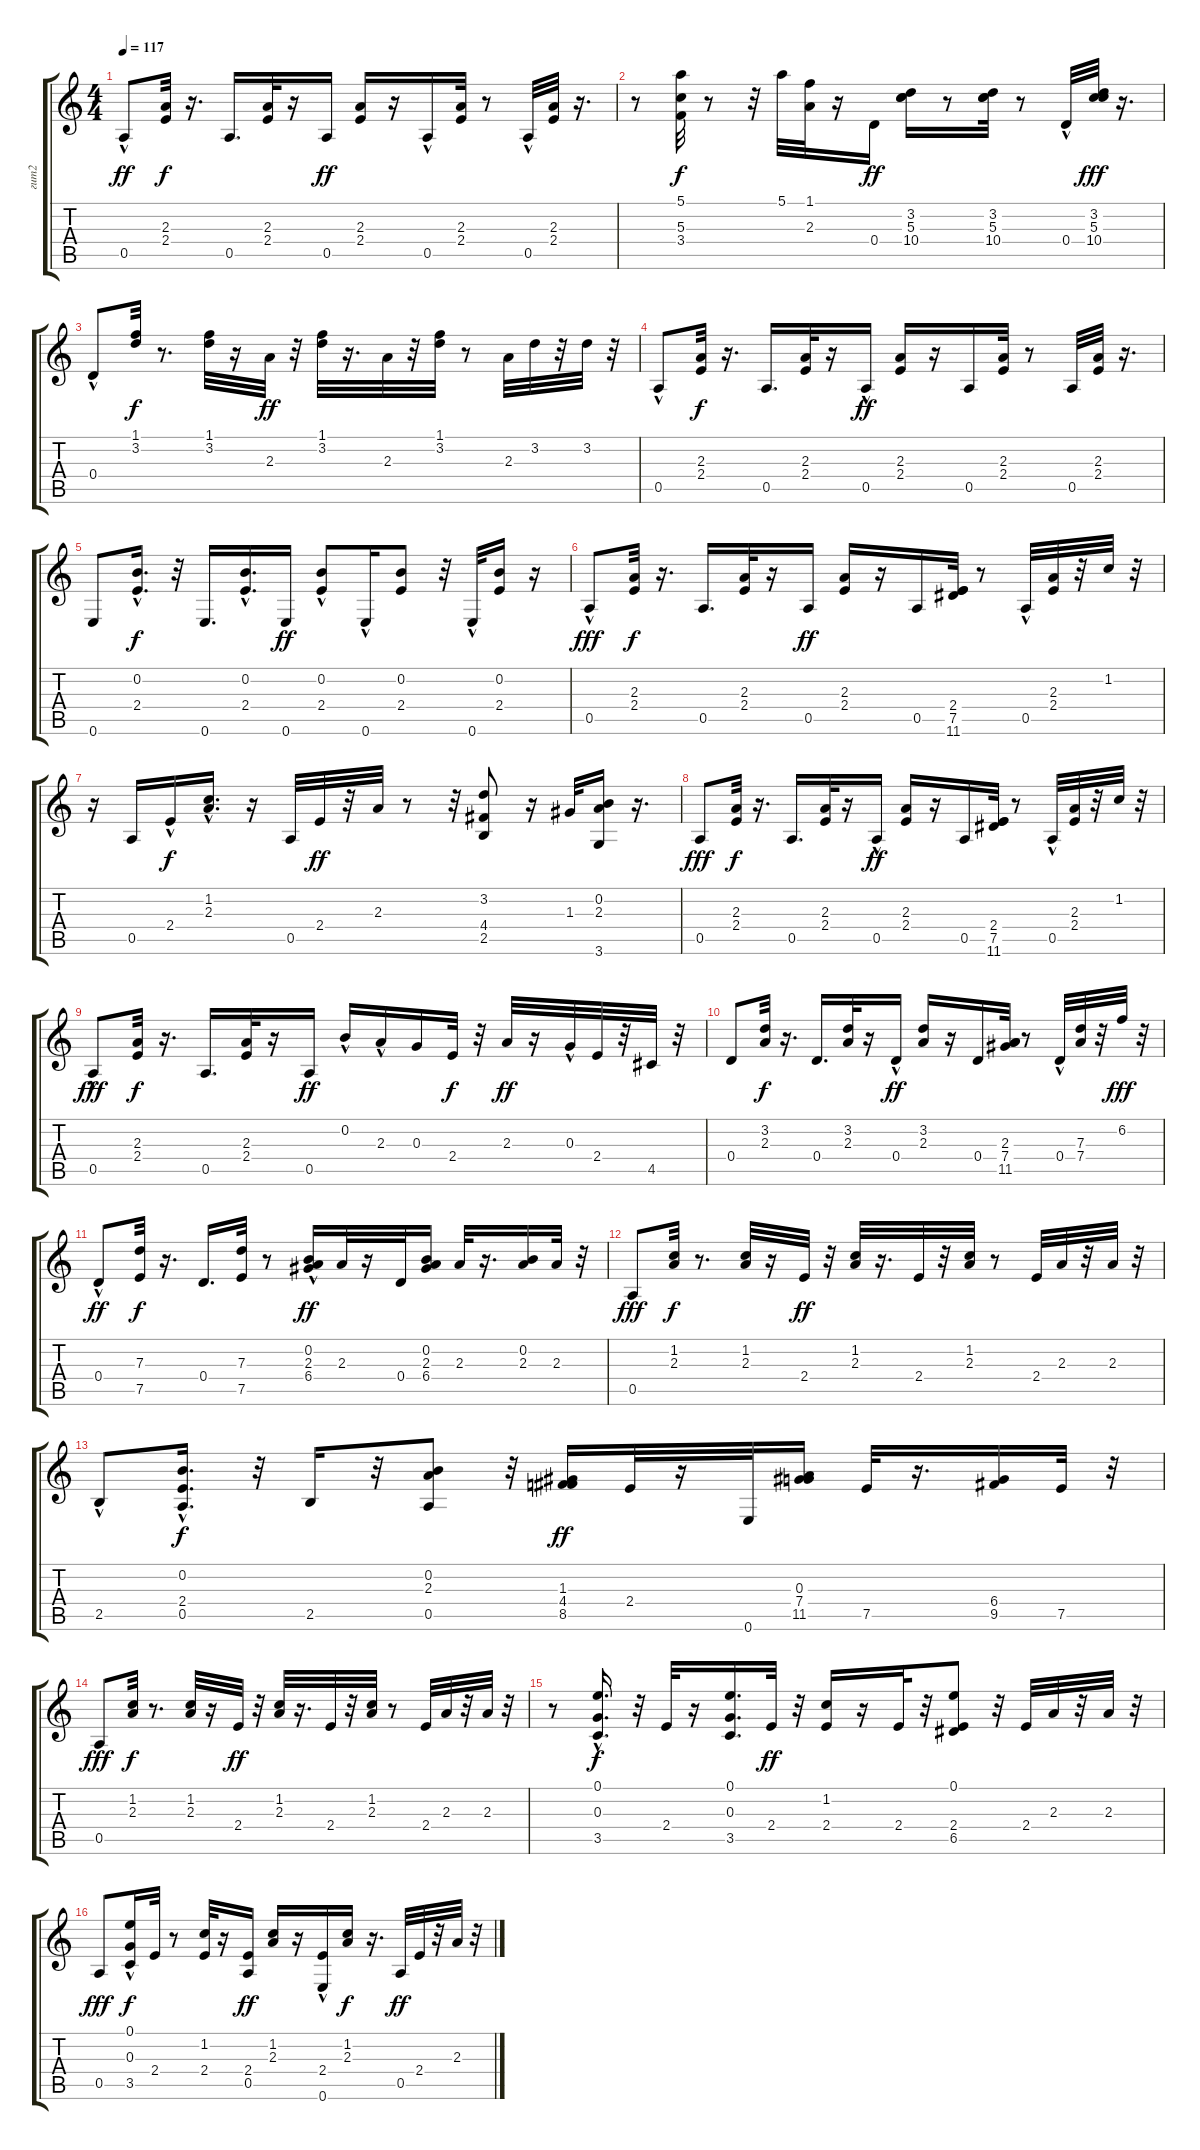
\track ("гит2" "гит2") {instrument acousticguitarsteel}
\staff {score tabs}
\tuning (E4 B3 G3 D3 A2 E2) {hide}
\ts (4 4)
\tempo 117
\clef g2
\ks c
0.5{hac}.8{dy ff volume 14} (2.3 2.4).32{dy f volume 15} r.16{d} 0.5.16{d volume 15} (2.3 2.4).32{volume 16} r.16 0.5.16{dy ff} (2.3 2.4).16 r.16 0.5{hac}.16 (2.3 2.4).32 r.8 0.5{hac}.32 (2.3 2.4).32 r.16{d} |
r.8 (5.1 5.3 3.4).32{dy f} r.8 r.32 5.1.32 (1.1 2.3).32 r.16 0.4.16{dy ff} (3.2 5.3 10.4).16 r.8 (3.2 5.3 10.4).32 r.8 0.4{hac}.32 (3.2 5.3 10.4).32{dy fff} r.16{d} |
0.4{hac}.8 (1.1 3.2).32{dy f} r.8{d} (1.1 3.2).32 r.16 2.3.32{dy ff} r.32 (1.1 3.2).32 r.16{d} 2.3.32 r.32 (1.1 3.2).32 r.8 2.3.32 3.2.32 r.32 3.2.32 r.32 |
0.5{hac}.8 (2.3 2.4).32{dy f} r.16{d} 0.5.16{d} (2.3 2.4).32 r.16 0.5{hac}.16{dy ff} (2.3 2.4).16 r.16 0.5.16 (2.3 2.4).32 r.8 0.5.32 (2.3 2.4).32 r.16{d} |
0.6.8 (0.2{hac} 2.4).16{d dy f} r.32 0.6.16{d} (0.2{hac} 2.4).16{d} 0.6.16{dy ff} (0.2{hac} 2.4).8 0.6{hac}.16 (0.2 2.4).8 r.32 0.6{hac}.32 (0.2 2.4).16 r.16 |
0.5{hac}.8{dy fff} (2.3 2.4).32{dy f} r.16{d} 0.5.16{d} (2.3 2.4).32 r.16 0.5.16{dy ff} (2.3 2.4).16 r.16 0.5.16 (2.4 7.5 11.6).32 r.8 0.5{hac}.32 (2.3 2.4).32 r.32 1.2.32 r.32 |
r.16 0.5.16 2.4{hac}.16{dy f volume 14} (1.2{hac} 2.3{hac}).16{d volume 13} r.16 0.5.32{volume 12} 2.4.32{dy ff volume 12} r.32 2.3.32 r.8 r.32 (3.2 4.4 2.5).8 r.16 1.3.32 (0.2 2.3 3.6).16 r.16{d} |
0.5.8{dy fff} (2.3 2.4).32{dy f} r.16{d} 0.5.16{d} (2.3 2.4).32 r.16 0.5{hac}.16{dy ff} (2.3 2.4).16 r.16 0.5.16 (2.4 7.5 11.6).32 r.8 0.5{hac}.32 (2.3 2.4).32 r.32 1.2.32 r.32 |
0.5{hac}.8{dy fff} (2.3 2.4).32{dy f} r.16{d} 0.5.16{d} (2.3 2.4).32 r.16 0.5.16{dy ff} 0.2{hac}.16 2.3{hac}.16 0.3.16 2.4.32{dy f} r.32 2.3.32{dy ff} r.16 0.3{hac}.32 2.4.32 r.32 4.5.32 r.32 |
0.4.8 (3.2 2.3).32{dy f} r.16{d} 0.4.16{d} (3.2 2.3).32 r.16 0.4{hac}.16{dy ff} (3.2 2.3).16 r.16 0.4.16 (2.3 7.4 11.5).32 r.8 0.4{hac}.32 (7.3 7.4).32 r.32 6.2.32{dy fff} r.32 |
0.4{hac}.8{dy ff} (7.3 7.5).32{dy f} r.16{d} 0.4.16{d} (7.3 7.5).32 r.8 (0.2{hac} 2.3 6.4).16{dy ff} 2.3.32 r.16 0.4.32 (0.2 2.3 6.4).16 2.3.32 r.16{d} (0.2 2.3).16 2.3.32 r.32 |
0.5.8{dy fff} (1.2 2.3).32{dy f} r.8{d} (1.2 2.3).32 r.16 2.4.32{dy ff} r.32 (1.2 2.3).32 r.16{d} 2.4.32 r.32 (1.2 2.3).32 r.8 2.4.32 2.3.32 r.32 2.3.32 r.32 |
2.5{hac}.8 (0.2{hac} 2.4 0.5).16{d dy f} r.32 2.5.16 r.32 (0.2 2.3 0.5).8 r.32 (1.3 4.4 8.5).16{dy ff} 2.4.32 r.16 0.6.32 (0.3 7.4 11.5).16 7.5.32 r.16{d} (6.4 9.5).16 7.5.32 r.32 |
0.5.8{dy fff} (1.2 2.3).32{dy f} r.8{d} (1.2 2.3).32 r.16 2.4.32{dy ff} r.32 (1.2 2.3).32 r.16{d} 2.4.32 r.32 (1.2 2.3).32 r.8 2.4.32 2.3.32 r.32 2.3.32 r.32 |
r.8 (0.1{hac} 0.3 3.5).16{d dy f} r.32 2.4.32 r.16 (0.1 0.3 3.5).16{d} 2.4.32{dy ff} r.32 (1.2 2.4).16 r.16 2.4.32 r.32 (0.1 2.4 6.5).8{volume 12} r.32 2.4.32{volume 13} 2.3.32 r.32 2.3.32{volume 14} r.32 |
0.5.8{dy fff volume 14} (0.1{hac} 0.3 3.5).16{dy f volume 14} 2.4.32{volume 14} r.8 (1.2 2.4).32{volume 16} r.16 (2.4 0.5).16{dy ff volume 16} (1.2 2.3).16{volume 16} r.16 (2.4 0.6{hac}).16 (1.2 2.3).16{dy f} r.16{d} 0.5.32{dy ff} 2.4.32 r.32 2.3.32 r.32
